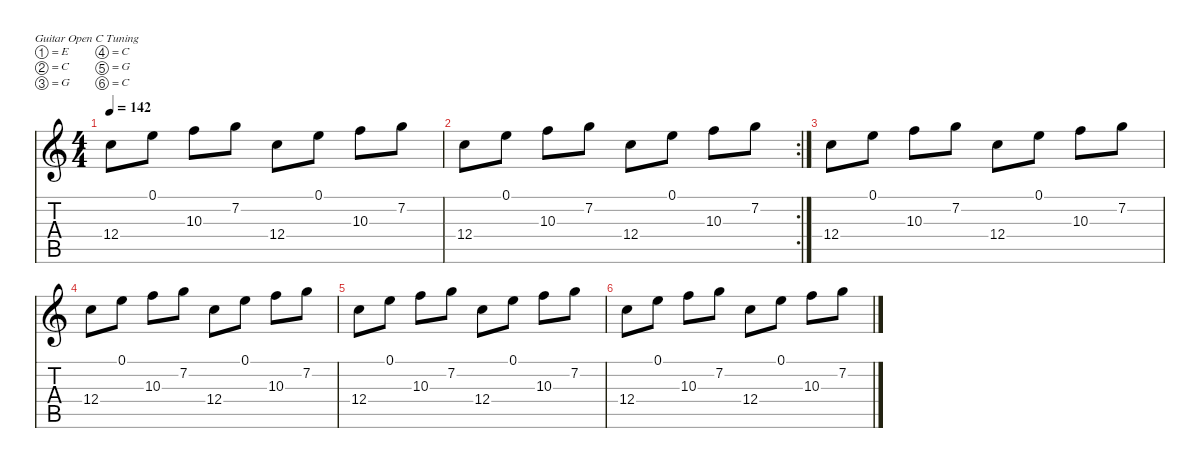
\defaultSystemsLayout 4
\hideDynamics
\bracketExtendMode nobrackets
\singleTrackTrackNamePolicy hidden
\multiTrackTrackNamePolicy hidden
\firstSystemTrackNameMode fullname
\firstSystemTrackNameOrientation horizontal
\otherSystemsTrackNameOrientation horizontal
\track ("Clean Guitar" "el.guit.") {instrument electricguitarclean}
\staff {score tabs}
\tuning (E4 C4 G3 C3 G2 C2)
\ts (4 4)
\tempo 142
\clef g2
\ks c
12.4.8{dy mf beam Down} 0.1.8{beam Down} 10.3.8{beam Down} 7.2.8{beam Down} 12.4.8{beam Down} 0.1.8{beam Down} 10.3.8{beam Down} 7.2.8{beam Down} |
\rc 2
12.4.8{beam Down} 0.1.8{beam Down} 10.3.8{beam Down} 7.2.8{beam Down} 12.4.8{beam Down} 0.1.8{beam Down} 10.3.8{beam Down} 7.2.8{beam Down} |
12.4.8{beam Down} 0.1.8{beam Down} 10.3.8{beam Down} 7.2.8{beam Down} 12.4.8{beam Down} 0.1.8{beam Down} 10.3.8{beam Down} 7.2.8{beam Down} |
12.4.8{beam Down} 0.1.8{beam Down} 10.3.8{beam Down} 7.2.8{beam Down} 12.4.8{beam Down} 0.1.8{beam Down} 10.3.8{beam Down} 7.2.8{beam Down} |
12.4.8{beam Down} 0.1.8{beam Down} 10.3.8{beam Down} 7.2.8{beam Down} 12.4.8{beam Down} 0.1.8{beam Down} 10.3.8{beam Down} 7.2.8{beam Down} |
12.4.8{beam Down} 0.1.8{beam Down} 10.3.8{beam Down} 7.2.8{beam Down} 12.4.8{beam Down} 0.1.8{beam Down} 10.3.8{beam Down} 7.2.8{beam Down}
